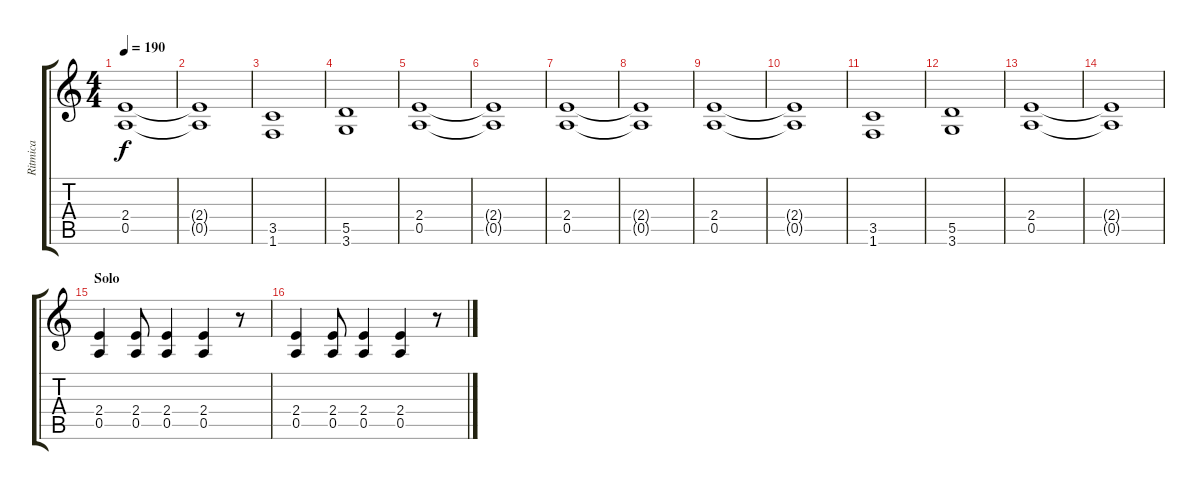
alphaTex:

\track ("Ritmica" "Ritmica") {instrument distortionguitar}
\staff {score tabs}
\tuning (E4 B3 G3 D3 A2 E2) {hide}
\ts (4 4)
\tempo 190
\clef g2
\ks c
(2.4 0.5).1{dy f} |
(2.4{t} 0.5{t}).1 |
(3.5 1.6).1 |
(5.5 3.6).1 |
(2.4 0.5).1 |
(2.4{t} 0.5{t}).1 |
(2.4 0.5).1 |
(2.4{t} 0.5{t}).1 |
(2.4 0.5).1 |
(2.4{t} 0.5{t}).1 |
(3.5 1.6).1 |
(5.5 3.6).1 |
(2.4 0.5).1 |
(2.4{t} 0.5{t}).1 |
\section ("" "Solo")
(2.4 0.5).4 (2.4 0.5).8 (2.4 0.5).4 (2.4 0.5).4 r.8 |
(2.4 0.5).4 (2.4 0.5).8 (2.4 0.5).4 (2.4 0.5).4 r.8
